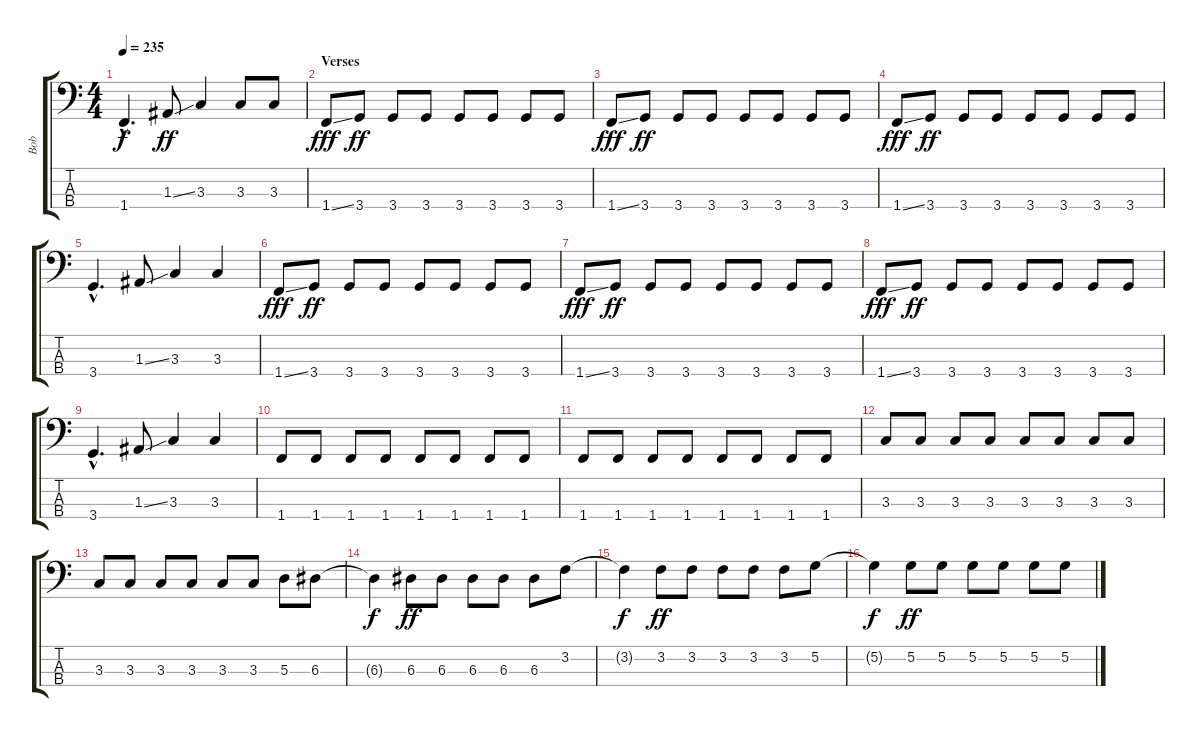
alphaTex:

\track ("Bob" "Bob") {instrument electricbassfinger}
\staff {score tabs}
\tuning (G2 D2 A1 E1) {hide}
\ts (4 4)
\tempo 235
\clef f4
\ks c
1.4{hac}.4{d dy f} 1.3{ss}.8{dy ff} 3.3.4 3.3.8 3.3.8 |
\section ("" "Verses")
1.4{ss}.8{dy fff} 3.4.8{dy ff} 3.4.8 3.4.8 3.4.8 3.4.8 3.4.8 3.4.8 |
1.4{ss}.8{dy fff} 3.4.8{dy ff} 3.4.8 3.4.8 3.4.8 3.4.8 3.4.8 3.4.8 |
1.4{ss}.8{dy fff} 3.4.8{dy ff} 3.4.8 3.4.8 3.4.8 3.4.8 3.4.8 3.4.8 |
3.4{hac}.4{d} 1.3{ss}.8 3.3.4 3.3.4 |
1.4{ss}.8{dy fff} 3.4.8{dy ff} 3.4.8 3.4.8 3.4.8 3.4.8 3.4.8 3.4.8 |
1.4{ss}.8{dy fff} 3.4.8{dy ff} 3.4.8 3.4.8 3.4.8 3.4.8 3.4.8 3.4.8 |
1.4{ss}.8{dy fff} 3.4.8{dy ff} 3.4.8 3.4.8 3.4.8 3.4.8 3.4.8 3.4.8 |
3.4{hac}.4{d} 1.3{ss}.8 3.3.4 3.3.4 |
1.4.8 1.4.8 1.4.8 1.4.8 1.4.8 1.4.8 1.4.8 1.4.8 |
1.4.8 1.4.8 1.4.8 1.4.8 1.4.8 1.4.8 1.4.8 1.4.8 |
3.3.8 3.3.8 3.3.8 3.3.8 3.3.8 3.3.8 3.3.8 3.3.8 |
3.3.8 3.3.8 3.3.8 3.3.8 3.3.8 3.3.8 5.3.8 6.3.8 |
6.3{t}.4{dy f} 6.3.8{dy ff} 6.3.8 6.3.8 6.3.8 6.3.8 3.2.8 |
3.2{t}.4{dy f} 3.2.8{dy ff} 3.2.8 3.2.8 3.2.8 3.2.8 5.2.8 |
5.2{t}.4{dy f} 5.2.8{dy ff} 5.2.8 5.2.8 5.2.8 5.2.8 5.2.8
